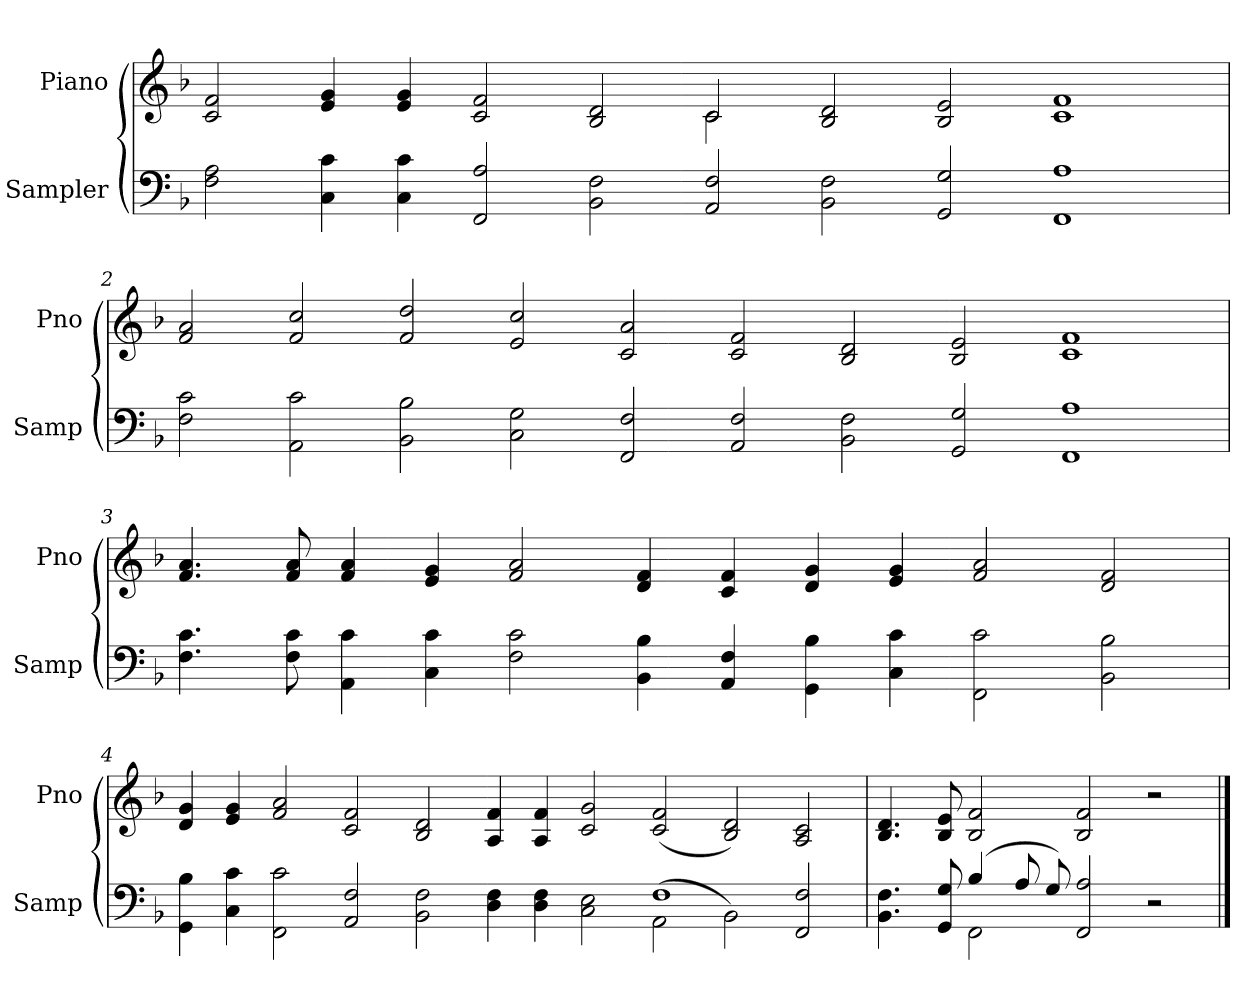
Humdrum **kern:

**kern	**kern
*part2	*part1
*staff2	*staff1
*I"Sampler	*I"Piano
*I'Samp	*I'Pno
*clefF4	*clefG2
*k[b-]	*k[b-]
*F:	*F:
=1	=1
*	*^
2F 2A	2c 2f	0ryy
4C 4c	4e 4g	.
4C 4c	4e 4g	.
2FF 2A	2c 2f	.
2BB- 2F	2B- 2d	.
2AA 2F	2c/	2c
2BB- 2F	2B- 2d	0ryy
2GG 2G	2B- 2e	.
1FF 1A	1c 1f	.
*	*v	*v
=2	=2
2F 2c	2f 2a
2AA 2c	2f 2cc
2BB- 2B-	2f 2dd
2C 2G	2e 2cc
2FF 2F	2c 2a
2AA 2F	2c 2f
2BB- 2F	2B- 2d
2GG 2G	2B- 2e
1FF 1A	1c 1f
=3	=3
4.F 4.c	4.f 4.a
8F 8c	8f 8a
4AA 4c	4f 4a
4C 4c	4e 4g
2F 2c	2f 2a
4BB- 4B-	4d 4f
4AA 4F	4c 4f
4GG 4B-	4d 4g
4C 4c	4e 4g
2FF 2c	2f 2a
2BB- 2B-	2d 2f
=4	=4
*^	*
4GG 4B-	0.ryy	4d 4g
4C 4c	.	4e 4g
2FF 2c	.	2f 2a
2AA 2F	.	2c 2f
2BB- 2F	.	2B- 2d
4D 4F	.	4A 4f
4D 4F	.	4A 4f
2C 2E	.	2c 2g
(2AA\	1F	(2c 2f
2BB-\)	.	2B- 2d)
2FF 2F	2ryy	2A 2c
=5	=5	=5
4.BB- 4.F	2ryy	4.B- 4.d
8GG 8G	.	8B- 8e
(4B-/	2FF	2B- 2f
8A/	.	.
8G/)	.	.
2FF 2A	1ryy	2B- 2f
2r	.	2r
*v	*v	*
==	==
*-	*-
